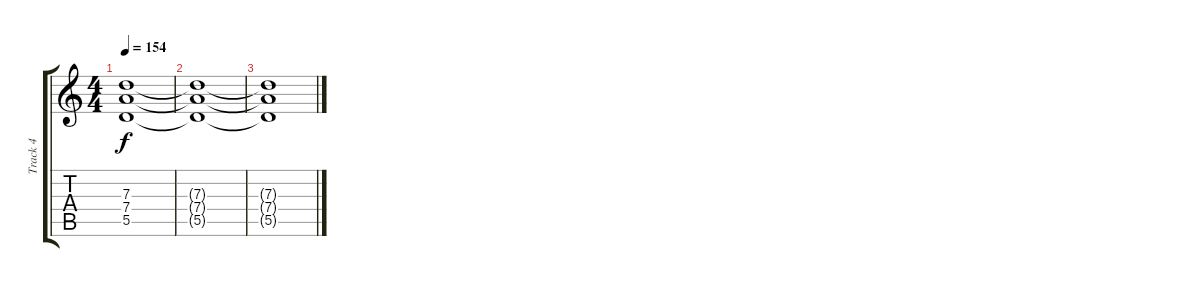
\track ("Track 4" "Track 4") {instrument overdrivenguitar}
\staff {score tabs}
\tuning (E4 B3 G3 D3 A2 E2) {hide}
\ts (4 4)
\tempo 154
\clef g2
\ks c
(7.3{t} 7.4{t} 5.5{t}).1{dy f} |
(7.3{t} 7.4{t} 5.5{t}).1 |
(7.3{t} 7.4{t} 5.5{t}).1
